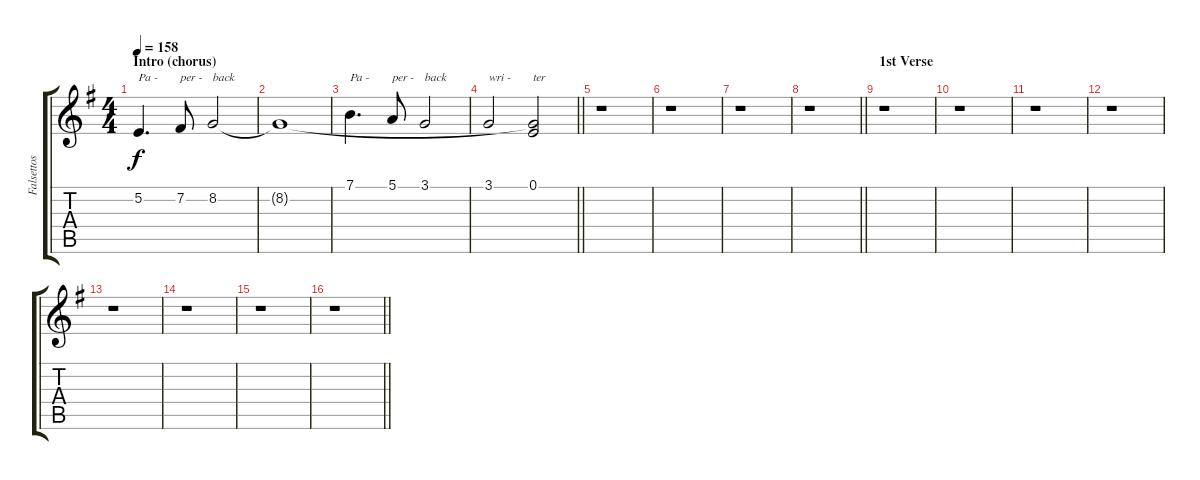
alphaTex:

\track ("Falsettos" "Falsettos") {instrument sopranosax}
\staff {score tabs}
\tuning (E4 B3 G3 D3 A2 E2) {hide}
\ts (4 4)
\section ("" "Intro (chorus)")
\tempo 158
\clef g2
\ks g
5.2.4{d txt "Pa -" dy f instrument sopranosax} 7.2.8{txt "per -"} 8.2.2{txt "back"} |
8.2{t}.1 |
7.1.4{d txt "Pa -"} 5.1.8{txt "per -"} 3.1.2{txt "back"} |
\barLineRight lightlight
3.1.2{txt "wri -"} (0.1 8.2{t}).2{txt "ter"} |
\section ("" "")
r.1 |
r.1 |
r.1 |
\barLineRight lightlight
r.1 |
\section ("" "1st Verse")
r.1 |
r.1 |
r.1 |
r.1 |
r.1 |
r.1 |
r.1 |
\barLineRight lightlight
r.1
